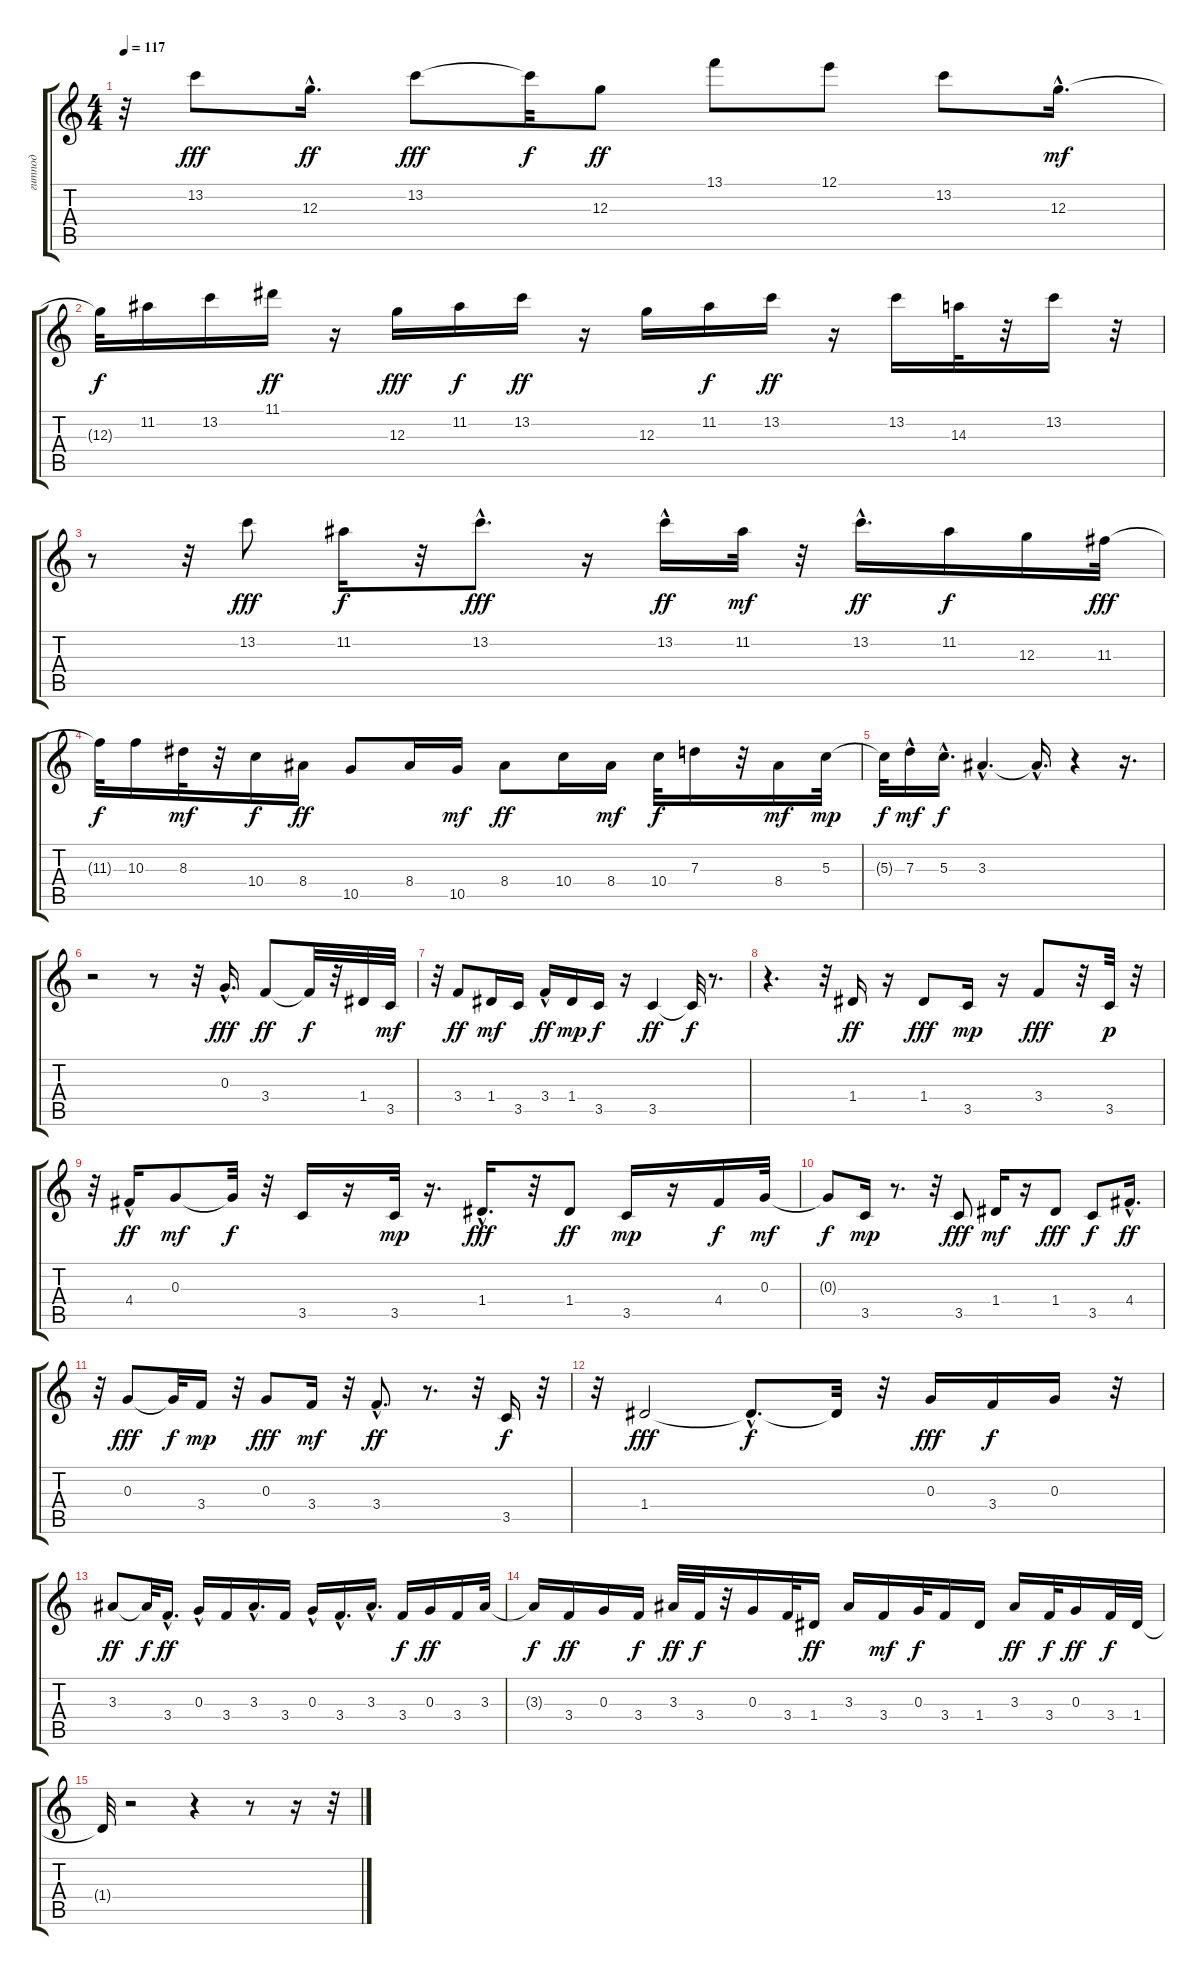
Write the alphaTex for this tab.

\track ("гитпод" "гитпод") {instrument overdrivenguitar}
\staff {score tabs}
\tuning (E4 B3 G3 D3 A2 E2) {hide}
\ts (4 4)
\tempo 117
\clef g2
\ks c
r.32{dy ff} 13.2.8{dy fff} 12.3{hac}.16{d dy ff} 13.2.8{dy fff} 13.2{t}.32{dy f} 12.3.8{dy ff} 13.1.8 12.1.8 13.2.8 12.3{hac}.16{d dy mf} |
12.3{t}.32{dy f} 11.2.16 13.2.16 11.1.16{dy ff} r.16 12.3.16{dy fff} 11.2.16{dy f} 13.2.16{dy ff} r.16 12.3.16 11.2.16{dy f} 13.2.16{dy ff} r.16 13.2.16 14.3.32 r.32 13.2.16 r.32 |
r.8 r.32 13.2.8{dy fff} 11.2.16{dy f} r.32 13.2{hac}.8{d dy fff} r.16 13.2{hac}.16{dy ff} 11.2.32{dy mf} r.32 13.2{hac}.16{d dy ff} 11.2.16{dy f} 12.3.16 11.3.32{dy fff} |
11.3{t}.32{dy f} 10.3.16 8.3.32{dy mf} r.32 10.4.16{dy f} 8.4.16{dy ff} 10.5.8 8.4.16 10.5.16{dy mf} 8.4.8{dy ff} 10.4.16 8.4.16{dy mf} 10.4.32{dy f} 7.3.16 r.32 8.4.16{dy mf} 5.3.32{dy mp} |
5.3{t}.32{dy f} 7.3{hac}.16{dy mf} 5.3{hac}.16{d dy f} 3.3{hac}.4{d} 3.3{hac t}.16{d} r.4 r.16{d} |
r.2 r.8 r.32 0.3{hac}.16{d dy fff} 3.4.8{dy ff} 3.4{t}.32{dy f} r.32 1.4.32 3.5.32{dy mf} |
r.32 3.4.8{dy ff} 1.4.16{dy mf} 3.5.16 3.4{hac}.16{dy ff} 1.4.16{dy mp} 3.5.16{dy f} r.16 3.5.4{dy ff} 3.5{t}.32{dy f} r.8{d} |
r.4{d} r.32 1.4.16{dy ff} r.16 1.4.8{dy fff} 3.5.16{dy mp} r.16 3.4.8{dy fff} r.32 3.5.32{dy p} r.32 |
r.32 4.4{hac}.16{dy ff} 0.3.8{dy mf} 0.3{t}.32{dy f} r.32 3.5.16 r.16 3.5.32{dy mp} r.16{d} 1.4{hac}.16{d dy fff} r.32 1.4.8{dy ff} 3.5.16{dy mp} r.16 4.4.16{dy f} 0.3.32{dy mf} |
0.3{t}.8{dy f} 3.5.16{dy mp} r.8{d} r.32 3.5.8{dy fff volume 6} 1.4.16{dy mf volume 9} r.16 1.4.8{dy fff volume 10} 3.5.8{dy f volume 11} 4.4{hac}.16{d dy ff} |
r.32 0.3.8{dy fff} 0.3{t}.32{dy f} 3.4.16{dy mp} r.32 0.3.8{dy fff} 3.4.16{dy mf volume 10} r.32 3.4{hac}.8{d dy ff volume 7} r.8{d} r.32 3.5.16{dy f volume 0} r.32 |
r.32 1.4.2{dy fff volume 0} 1.4{hac t}.8{d dy f} 1.4{t}.32 r.32 0.3.16{dy fff} 3.4.16{dy f} 0.3.16 r.32 |
3.3.8{dy ff} 3.3{t}.32{dy f} 3.4{hac}.16{d dy ff} 0.3{hac}.16 3.4.16 3.3{hac}.16{d} 3.4.16 0.3{hac}.16 3.4{hac}.16{d} 3.3{hac}.16{d} 3.4.16{dy f} 0.3.16{dy ff} 3.4.16 3.3.32 |
3.3{t}.16{dy f} 3.4.16{dy ff} 0.3.16 3.4.16{dy f} 3.3.32{dy ff} 3.4.32{dy f} r.32 0.3.16 3.4.32 1.4.16{dy ff} 3.3.16 3.4.16{dy mf} 0.3.32{dy f} 3.4.16 1.4.16 3.3.16{dy ff} 3.4.32{dy f} 0.3.16{dy ff} 3.4.32{dy f} 1.4.32 |
1.4{t}.32 r.2 r.4 r.8 r.16 r.32
